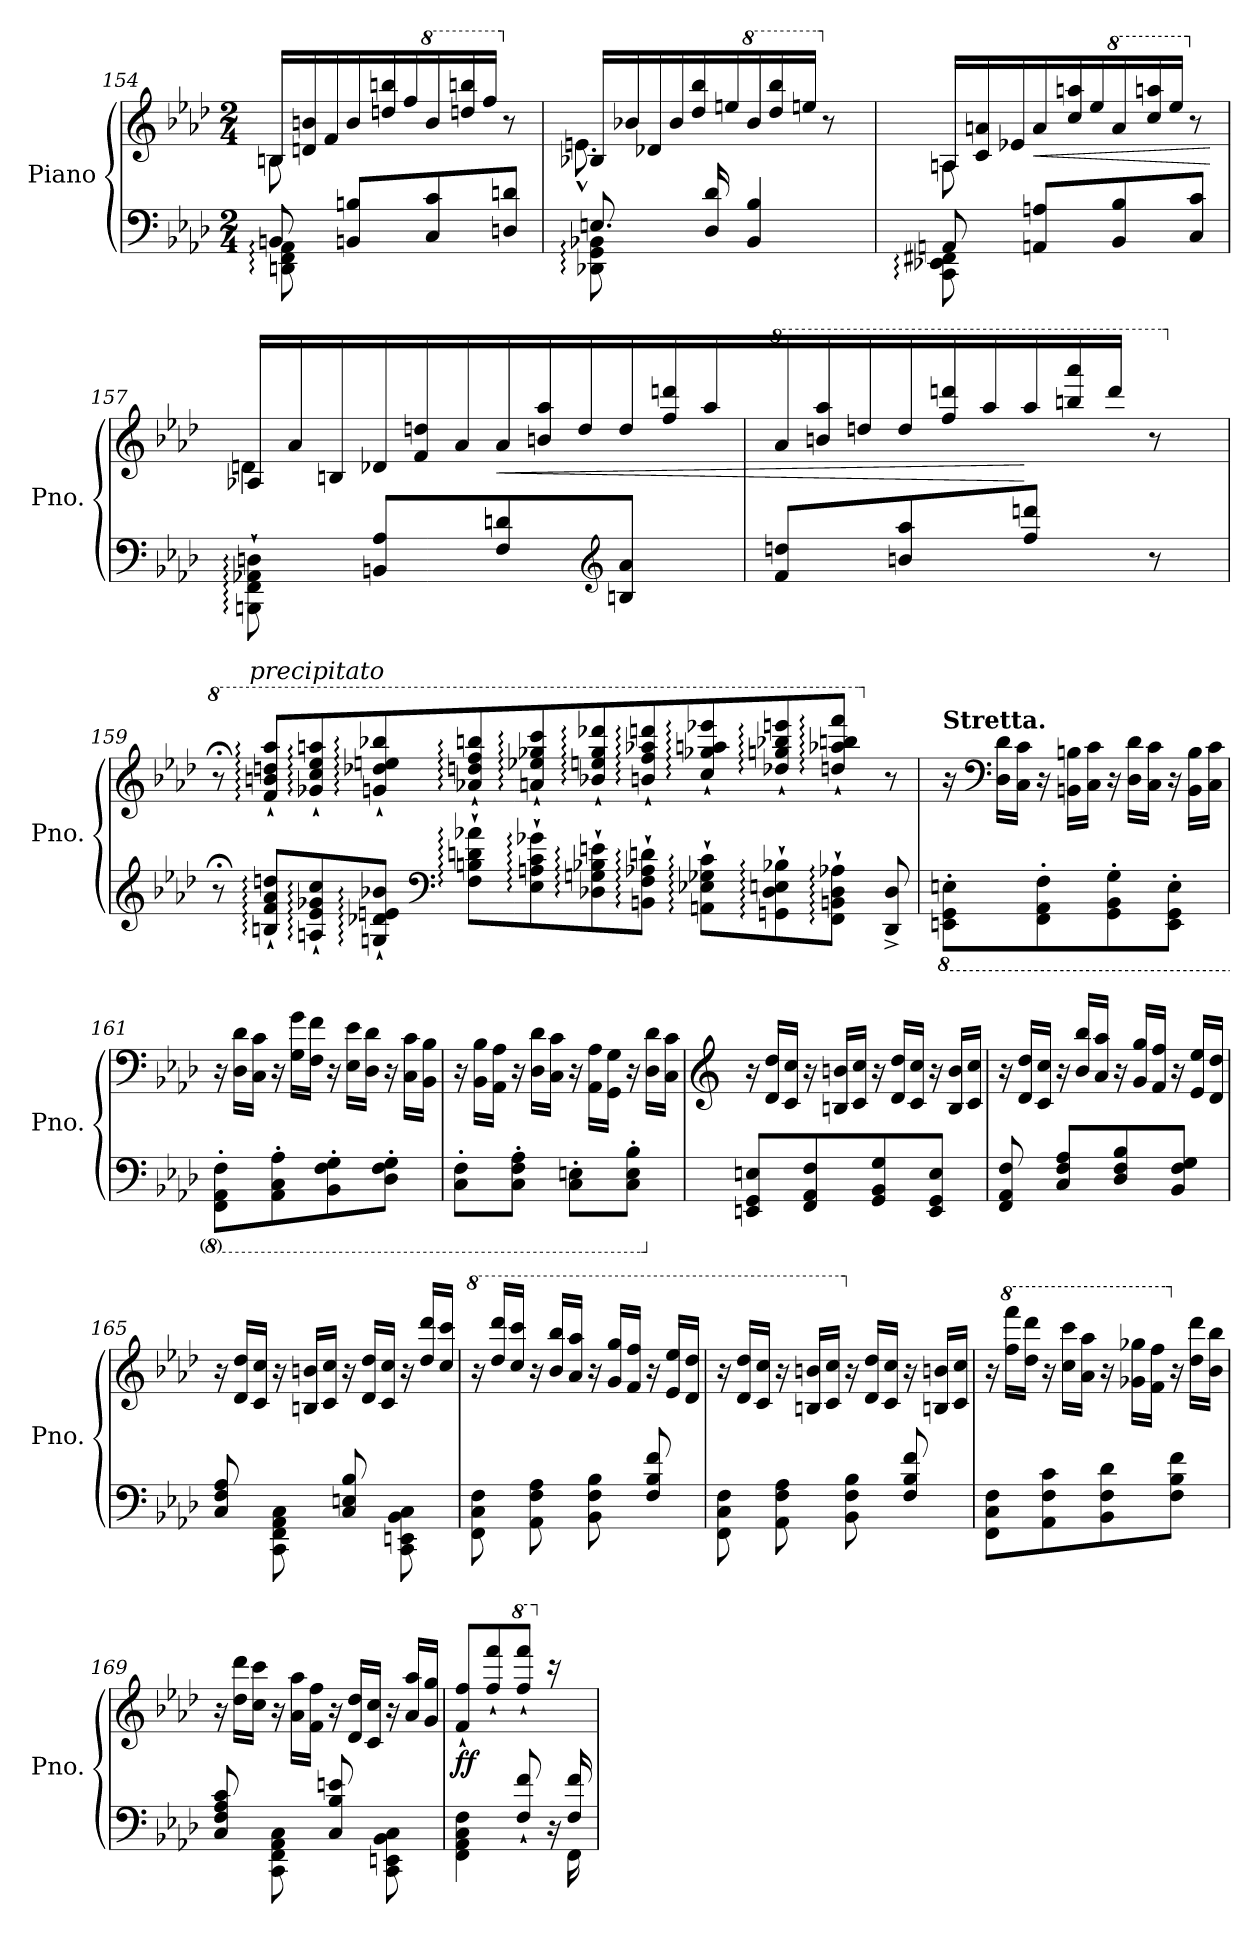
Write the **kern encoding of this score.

**kern	**kern	**dynam
*part1	*part1	*part1
*staff2	*staff1	*staff1/2
*I"Piano	*	*
*I'Pno.	*	*
*clefF4	*clefG2	*
*k[b-e-a-d-]	*k[b-e-a-d-]	*
*M2/4	*M2/4	*
=154	=154	=154
*^	*	*
*	*	*Xtuplet	*
*	*	*^	*
8BBn/	8DDn\: 8FF\: 8AA-\:	24Bn/LL	8B\	.
.	.	24dn/ 24bn/	.	.
.	.	24f/	.	.
8BBn/ 8Bn/L	4.ryy	24b/	4.ryy	.
.	.	24ddn/ 24bbn/	.	.
.	.	24ff/	.	.
*	*	*8va	*	*
8C/ 8c/	.	24bb/	.	.
.	.	24dddn/ 24bbbn/	.	.
.	.	24fff/JJ	.	.
*	*	*X8va	*	*
8Dn/ 8dn/J	.	8r	.	.
=155	=155	=155	=155	=155
8.En/	8DD-X\: 8GG\: 8BB-X\:	24B-X/LL	8.en^^\	.
.	.	24b-X/	.	.
.	.	24d-X/	.	.
.	4.ryy	24b-/	.	.
.	.	24dd-/ 24bb-/	.	.
16D-/ 16d-/	.	.	4ryy	.
.	.	24een/	.	.
*	*	*8va	*	*
4BB-/ 4B-/	.	24bb-/	.	.
.	.	24ddd-/ 24bbb-/	.	.
.	.	24eeen/JJ	.	.
*	*	*X8va	*	*
.	.	8r	.	.
.	.	.	16ryy	.
!!LO:LB:g=z	!!
=156	=156	=156	=156	=156
8AAn/	8CC\: 8EE-X\: 8FF#X\:	24An/LL	8A\	.
.	.	24c/ 24an/	.	.
.	.	24e-X/	.	.
!	!	!	!	!LO:HP:b
8AAn/ 8An/L	4.ryy	24a/	4.ryy	<
.	.	24cc/ 24aan/	.	.
.	.	24ee-/	.	.
*	*	*8va	*	*
8BB-/ 8B-/	.	24aa/	.	.
.	.	24ccc/ 24aaan/	.	.
.	.	24eee-/JJ	.	.
*	*	*X8va	*	*
8C/ 8c/J	.	8r	.	.
*v	*v	*	*	*
*	*v	*v	*
.	.	[
=157	=157	=157
*	*^	*
8BBBn\:` 8FF\:` 8AA-X\:` 8Dn\:`	24A-X/LL	4dn\	.
.	24a-/	.	.
.	24Bn/	.	.
8BBn/ 8A-/L	24d-X/	.	.
.	24f/ 24ddn/	.	.
.	24a-/	.	.
!	!	!	!LO:HP:b
8F/ 8dn/	24a-/	4ryy	<
.	24bn/ 24aa-/	.	.
.	24dd/	.	.
*clefG2	*	*	*
8Bn/ 8a-/J	24dd/	.	.
.	24ff/ 24dddn/	.	.
.	24aa-/	.	.
*	*v	*v	*
=158	=158	=158
*	*8va	*
8f/ 8ddn/L	24aa-/	.
.	24bbn/ 24aaa-/	.
.	24dddn/	.
8bn/ 8aa-/	24ddd/	.
.	24fff/ 24ddddn/	.
.	24aaa-/	.
8ff/ 8dddn/J	24aaa-/	[
.	24bbbn/ 24aaaa-/	.
.	24dddd/JJ	.
8r	8r	.
!!LO:LB:g=z
=159	=159	=159
*Xtuplet	*	*
*	*X8va	*
*	*8va	*
12r;<	12r;<	.
!	!LO:TX:a:i:t=precipitato	!
12Bn/:` 12f/:` 12a-/:` 12ddn/:`L	12ff/:` 12bbn/:` 12dddn/:` 12aaa-/:`L	.
12An/:` 12e-/:` 12g-X/:` 12cc/:`	12gg-X/:` 12ccc/:` 12eee-/:` 12aaan/:`	.
12Gn/:` 12d-X/:` 12en/:` 12b-X/:`J	12ggn/:` 12ddd-X/:` 12eeen/:` 12bbb-X/:`	.
*clefF4	*	*
12F\:` 12Bn\:` 12dn\:` 12a-X\:`L	12aa-X/:` 12dddn/:` 12fff/:` 12bbbn/:`	.
12E-\:` 12An\:` 12c\:` 12g-X\:`	12aan/:` 12eee-X/:` 12ggg-X/:` 12cccc/:`	.
12D-X\:` 12Gn\:` 12B-X\:` 12en\:`	12bb-X/:` 12eeen/:` 12ggg-/:` 12dddd-X/:`	.
12BBn\:` 12F\:` 12A-X\:` 12dn\:`J	12bbn/:` 12fff/:` 12aaa-X/:` 12ddddn/:`	.
12AAn\:` 12E-X\:` 12G-X\:` 12c\:`L	12ccc/:` 12ggg-X/:` 12aaan/:` 12eeee-X/:`	.
12GGn\:` 12D-\:` 12En\:` 12B-X\:`	12ddd-X/:` 12gggn/:` 12bbb-X/:` 12eeeen/:`	.
12FF\:` 12BBn\:` 12D-\:` 12A-X\:`J	12dddn/:` 12aaa-X/:` 12bbbn/:` 12ffff/:`J	.
*	*X8va	*
12r;<yy	12r;<yy	.
8DD-/^ 8D-/^	8r	.
=160	=160	=160
*8ba	*	*
!	!LO:TX:a:B:t=Stretta.	!
8EEEn\' 8GGG\' 8EEn\'L	24r	.
*	*clefF4	*
.	24D-\ 24d-\LL	.
.	24C\ 24c\JJ	.
8FFF\' 8AAA-\' 8FF\'	24r	.
.	24BBn\ 24Bn\LL	.
.	24C\ 24c\JJ	.
8GGG\' 8BBB-\' 8GG\'	24r	.
.	24D-\ 24d-\LL	.
.	24C\ 24c\JJ	.
8EEE\' 8GGG\' 8EE\'J	24r	.
.	24BB\ 24B\LL	.
.	24C\ 24c\JJ	.
!!LO:PB:g=z
=161	=161	=161
8FFF\' 8AAA-\' 8FF\'L	24r	.
.	24D-\ 24d-\LL	.
.	24C\ 24c\JJ	.
8AAA-\' 8CC\' 8AA-\'	24r	.
.	24G\ 24g\LL	.
.	24F\ 24f\JJ	.
8BBB-\' 8FF\' 8GG\'	24r	.
.	24E-\ 24e-\LL	.
.	24D-\ 24d-\JJ	.
8DD-\' 8FF\' 8GG\'J	24r	.
.	24C\ 24c\LL	.
.	24BB-\ 24B-\JJ	.
=162	=162	=162
8CC\' 8FF\'L	24r	.
.	24BB-\ 24B-\LL	.
.	24AA-\ 24A-\JJ	.
8CC\' 8FF\' 8AA-\'J	24r	.
.	24D-\ 24d-\LL	.
.	24C\ 24c\JJ	.
8CC\' 8EEn\'L	24r	.
.	24AA-\ 24A-\LL	.
.	24GG\ 24G\JJ	.
8CC\' 8EE\' 8BB-\'J	24r	.
.	24D-\ 24d-\LL	.
.	24C\ 24c\JJ	.
=163	=163	=163
*	*clefG2	*
*X8ba	*	*
8EEn/ 8GG/ 8En/L	24r	.
.	24d-/ 24dd-/LL	.
.	24c/ 24cc/JJ	.
8FF/ 8AA-/ 8F/	24r	.
.	24Bn/ 24bn/LL	.
.	24c/ 24cc/JJ	.
8GG/ 8BB-/ 8G/	24r	.
.	24d-/ 24dd-/LL	.
.	24c/ 24cc/JJ	.
8EE/ 8GG/ 8E/J	24r	.
.	24B/ 24b/LL	.
.	24c/ 24cc/JJ	.
!!LO:LB:g=z
=164	=164	=164
8FF/ 8AA-/ 8F/	24r	.
.	24d-/ 24dd-/LL	.
.	24c/ 24cc/JJ	.
8C/ 8F/ 8A-/L	24r	.
.	24b-/ 24bb-/LL	.
.	24a-/ 24aa-/JJ	.
8D-/ 8F/ 8B-/	24r	.
.	24g/ 24gg/LL	.
.	24f/ 24ff/JJ	.
8BB-/ 8F/ 8G/J	24r	.
.	24e-/ 24ee-/LL	.
.	24d-/ 24dd-/JJ	.
=165	=165	=165
8C/ 8F/ 8A-/	24r	.
.	24d-/ 24dd-/LL	.
.	24c/ 24cc/JJ	.
8CC\ 8FF\ 8AA-\ 8C\	24r	.
.	24Bn/ 24bn/LL	.
.	24c/ 24cc/JJ	.
8C/ 8En/ 8B-/	24r	.
.	24d-/ 24dd-/LL	.
.	24c/ 24cc/JJ	.
8CC\ 8EEn\ 8BB-\ 8C\	24r	.
.	24dd-/ 24ddd-/LL	.
.	24cc/ 24ccc/JJ	.
=166	=166	=166
*	*8va	*
8FF\ 8C\ 8F\	24r	.
.	24ddd-/ 24dddd-/LL	.
.	24ccc/ 24cccc/JJ	.
8AA-\ 8F\ 8A-\	24r	.
.	24bb-/ 24bbb-/LL	.
.	24aa-/ 24aaa-/JJ	.
8BB-\ 8F\ 8B-\	24r	.
.	24gg/ 24ggg/LL	.
.	24ff/ 24fff/JJ	.
8F/ 8B-/ 8f/	24r	.
.	24ee-/ 24eee-/LL	.
.	24dd-/ 24ddd-/JJ	.
!!LO:LB:g=z
=167	=167	=167
8FF\ 8C\ 8F\	24r	.
.	24dd-/ 24ddd-/LL	.
.	24cc/ 24ccc/JJ	.
8AA-\ 8F\ 8A-\	24r	.
.	24bn/ 24bbn/LL	.
.	24cc/ 24ccc/JJ	.
*	*X8va	*
8BB-\ 8F\ 8B-\	24r	.
.	24d-/ 24dd-/LL	.
.	24c/ 24cc/JJ	.
8F/ 8B-/ 8f/	24r	.
.	24Bn/ 24bn/LL	.
.	24c/ 24cc/JJ	.
=168	=168	=168
8FF\ 8C\ 8F\L	24r	.
*	*8va	*
.	24fff\ 24ffff\LL	.
.	24ddd-\ 24dddd-\JJ	.
8AA-\ 8F\ 8c\	24r	.
.	24ccc\ 24cccc\LL	.
.	24aa-\ 24aaa-\JJ	.
8BB-\ 8F\ 8d-\	24r	.
.	24gg-X\ 24ggg-X\LL	.
.	24ff\ 24fff\JJ	.
*	*X8va	*
8F\ 8B-\ 8f\J	24r	.
.	24dd-\ 24ddd-\LL	.
.	24b-\ 24bb-\JJ	.
=169	=169	=169
8C/ 8F/ 8A-/ 8c/	24r	.
.	24dd-\ 24ddd-\LL	.
.	24cc\ 24ccc\JJ	.
8CC\ 8FF\ 8AA-\ 8C\	24r	.
.	24a-\ 24aa-\LL	.
.	24f\ 24ff\JJ	.
8C/ 8B-/ 8en/	24r	.
.	24d-/ 24dd-/LL	.
.	24c/ 24cc/JJ	.
8CC\ 8EEn\ 8BB-\ 8C\	24r	.
.	24a-/ 24aa-/LL	.
.	24g/ 24gg/JJ	.
=170	=170	=170
*^	*	*
!	!	!	!LO:DY:b
4..ryy	4FF\ 4AA-\ 4C\ 4F\	8f/` 8ff/`L	ff
.	.	8ff/` 8fff/`	.
*	*	*8va	*
.	8F/` 8f/`	8fff/` 8ffff/`J	.
*	*	*X8va	*
.	16r	16rccc	.
16F/ 16f/	16FF\	16ryy	.
*v	*v	*	*
=	=	=
*-	*-	*-
